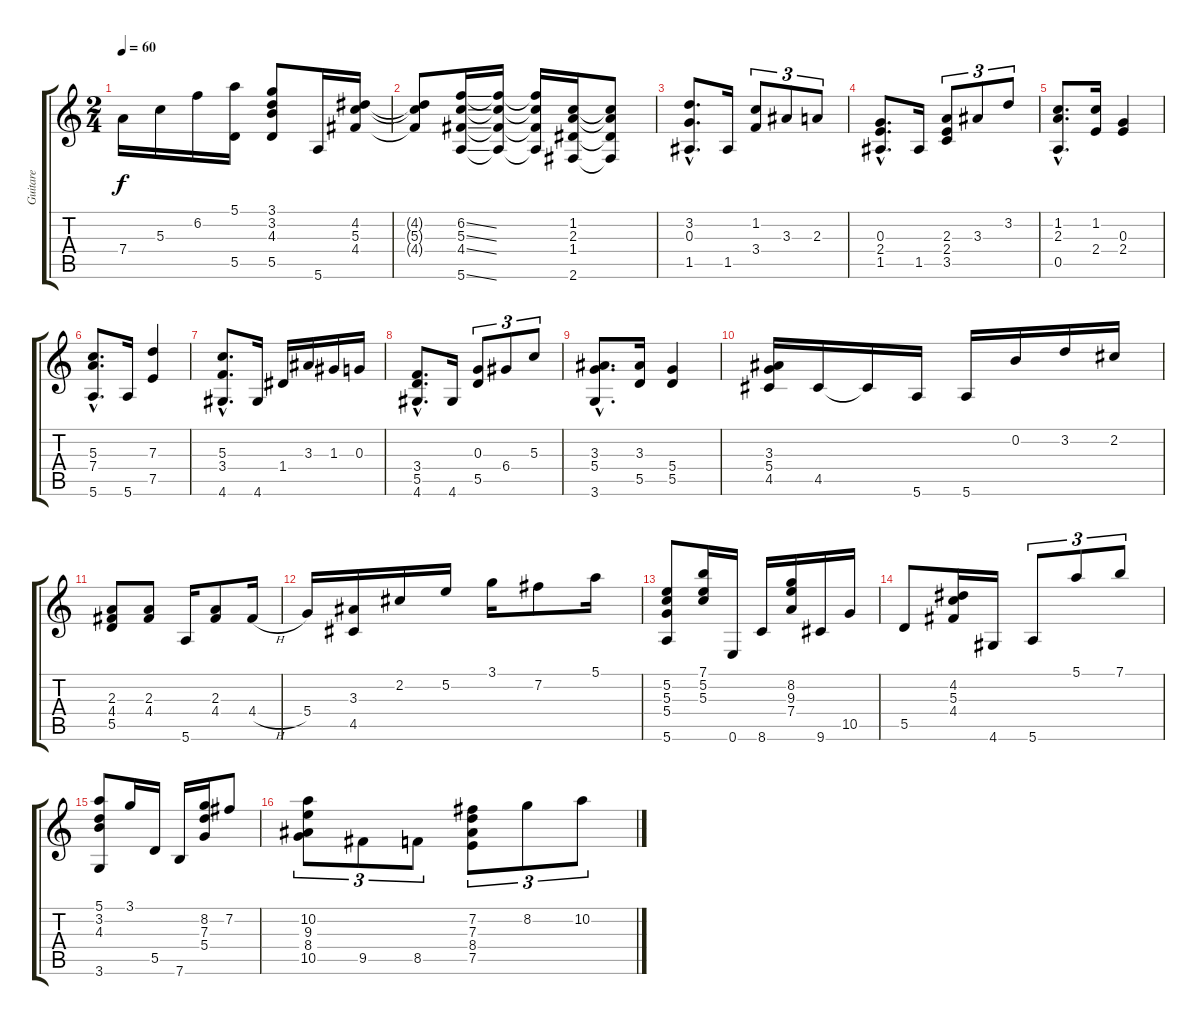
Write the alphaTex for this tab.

\track ("Guitare" "Guitare") {instrument acousticguitarnylon}
\staff {score tabs}
\tuning (E4 B3 G3 D3 A2 E2) {hide}
\ts (2 4)
\tempo 60
\clef g2
\ks c
7.4.16{dy f} 5.3.16 6.2.16 (5.1 5.5).16 (3.1 3.2 4.3 5.5).8 5.6.16 (4.2 5.3 4.4).16 |
(4.2{t} 5.3{t} 4.4{t}).8 (6.2{ss} 5.3{ss} 4.4{ss} 5.6{ss}).16 (6.2{t} 5.3{t} 4.4{t} 5.6{t}).16 (6.2{t} 5.3{t} 4.4{t} 5.6{t}).16 (1.2 2.3 1.4 2.6).16 (1.2{t} 2.3{t} 1.4{t} 2.6{t}).8 |
(3.2{hac} 0.3{hac} 1.5{hac}).8{d} 1.5.16 (1.2 3.4).8{tu (3 2)} 3.3.8{tu (3 2)} 2.3.8{tu (3 2)} |
(0.3{hac} 2.4{hac} 1.5{hac}).8{d} 1.5.16 (2.3 2.4 3.5).8{tu (3 2)} 3.3.8{tu (3 2)} 3.2.8{tu (3 2)} |
(1.2{hac} 2.3{hac} 0.5{hac}).8{d} (1.2 2.4).16 (0.3 2.4).4 |
(5.3{hac} 7.4{hac} 5.6{hac}).8{d} 5.6.16 (7.3 7.5).4 |
(5.3{hac} 3.4{hac} 4.6{hac}).8{d} 4.6.16 1.4.16 3.3.16 1.3.16 0.3.16 |
(3.4{hac} 5.5{hac} 4.6{hac}).8{d} 4.6.16 (0.3 5.5).8{tu (3 2)} 6.4.8{tu (3 2)} 5.3.8{tu (3 2)} |
(3.3{hac} 5.4{hac} 3.6{hac}).8{d} (3.3 5.5).16 (5.4 5.5).4 |
(3.3 5.4 4.5).16 4.5.16 4.5{t}.16 5.6.16 5.6.16 0.2.16 3.2.16 2.2.16 |
(2.3 4.4 5.5).8 (2.3 4.4).8 5.6.16 (2.3 4.4).8 4.4{h}.16 |
5.4.16 (3.3 4.5).16 2.2.16 5.2.16 3.1.16 7.2.8 5.1.16 |
(5.2 5.3 5.4 5.6).8 (7.1 5.2 5.3).16 0.6.16 8.6.16 (8.2 9.3 7.4).16 9.6.16 10.5.16 |
5.5.8 (4.2 5.3 4.4).16 4.6.16 5.6.8{tu (3 2)} 5.1.8{tu (3 2)} 7.1.8{tu (3 2)} |
(5.1 3.2 4.3 3.6).8 3.1.16 5.5.16 7.6.16 (8.2 7.3 5.4).16 7.2.8 |
(10.2 9.3 8.4 10.5).8{tu (3 2)} 9.5.8{tu (3 2)} 8.5.8{tu (3 2)} (7.2 7.3 8.4 7.5).8{tu (3 2)} 8.2.8{tu (3 2)} 10.2.8{tu (3 2)}
